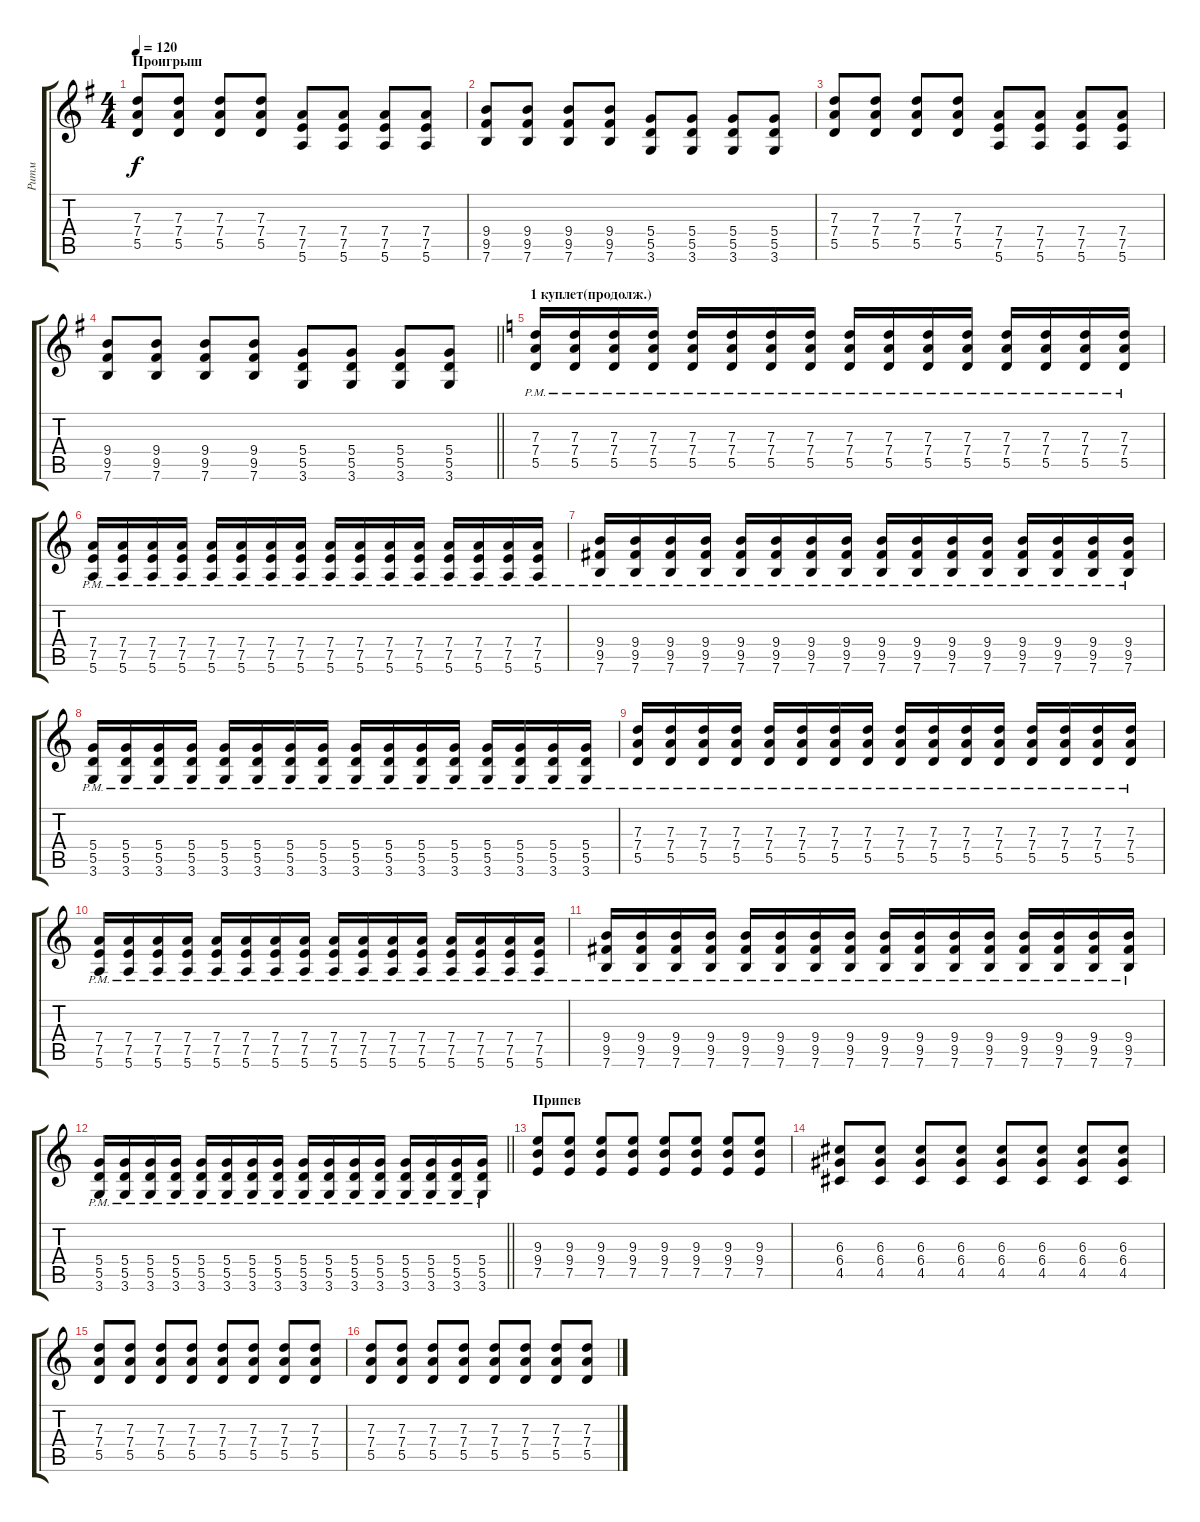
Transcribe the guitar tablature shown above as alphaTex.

\track ("Ритм" "Ритм") {instrument distortionguitar}
\staff {score tabs}
\tuning (E4 B3 G3 D3 A2 E2) {hide}
\ts (4 4)
\section ("" "Проигрыш")
\tempo 120
\clef g2
\ks g
(7.3 7.4 5.5).8{dy f volume 6} (7.3 7.4 5.5).8 (7.3 7.4 5.5).8 (7.3 7.4 5.5).8 (7.4 7.5 5.6).8 (7.4 7.5 5.6).8 (7.4 7.5 5.6).8 (7.4 7.5 5.6).8 |
(9.4 9.5 7.6).8 (9.4 9.5 7.6).8 (9.4 9.5 7.6).8 (9.4 9.5 7.6).8 (5.4 5.5 3.6).8 (5.4 5.5 3.6).8 (5.4 5.5 3.6).8 (5.4 5.5 3.6).8 |
(7.3 7.4 5.5).8{volume 6} (7.3 7.4 5.5).8 (7.3 7.4 5.5).8 (7.3 7.4 5.5).8 (7.4 7.5 5.6).8 (7.4 7.5 5.6).8 (7.4 7.5 5.6).8 (7.4 7.5 5.6).8 |
\barLineRight lightlight
(9.4 9.5 7.6).8 (9.4 9.5 7.6).8 (9.4 9.5 7.6).8 (9.4 9.5 7.6).8 (5.4 5.5 3.6).8 (5.4 5.5 3.6).8 (5.4 5.5 3.6).8 (5.4 5.5 3.6).8 |
\section ("" "1 куплет(продолж.)")
\ks c
(7.3{pm} 7.4{pm} 5.5{pm}).16 (7.3{pm} 7.4{pm} 5.5{pm}).16 (7.3{pm} 7.4{pm} 5.5{pm}).16 (7.3{pm} 7.4{pm} 5.5{pm}).16 (7.3{pm} 7.4{pm} 5.5{pm}).16 (7.3{pm} 7.4{pm} 5.5{pm}).16 (7.3{pm} 7.4{pm} 5.5{pm}).16 (7.3{pm} 7.4{pm} 5.5{pm}).16 (7.3{pm} 7.4{pm} 5.5{pm}).16 (7.3{pm} 7.4{pm} 5.5{pm}).16 (7.3{pm} 7.4{pm} 5.5{pm}).16 (7.3{pm} 7.4{pm} 5.5{pm}).16 (7.3{pm} 7.4{pm} 5.5{pm}).16 (7.3{pm} 7.4{pm} 5.5{pm}).16 (7.3{pm} 7.4{pm} 5.5{pm}).16 (7.3{pm} 7.4{pm} 5.5{pm}).16 |
(7.4{pm} 7.5{pm} 5.6{pm}).16 (7.4{pm} 7.5{pm} 5.6{pm}).16 (7.4{pm} 7.5{pm} 5.6{pm}).16 (7.4{pm} 7.5{pm} 5.6{pm}).16 (7.4{pm} 7.5{pm} 5.6{pm}).16 (7.4{pm} 7.5{pm} 5.6{pm}).16 (7.4{pm} 7.5{pm} 5.6{pm}).16 (7.4{pm} 7.5{pm} 5.6{pm}).16 (7.4{pm} 7.5{pm} 5.6{pm}).16 (7.4{pm} 7.5{pm} 5.6{pm}).16 (7.4{pm} 7.5{pm} 5.6{pm}).16 (7.4{pm} 7.5{pm} 5.6{pm}).16 (7.4{pm} 7.5{pm} 5.6{pm}).16 (7.4{pm} 7.5{pm} 5.6{pm}).16 (7.4{pm} 7.5{pm} 5.6{pm}).16 (7.4{pm} 7.5{pm} 5.6{pm}).16 |
(9.4{pm} 9.5{pm} 7.6{pm}).16 (9.4{pm} 9.5{pm} 7.6{pm}).16 (9.4{pm} 9.5{pm} 7.6{pm}).16 (9.4{pm} 9.5{pm} 7.6{pm}).16 (9.4{pm} 9.5{pm} 7.6{pm}).16 (9.4{pm} 9.5{pm} 7.6{pm}).16 (9.4{pm} 9.5{pm} 7.6{pm}).16 (9.4{pm} 9.5{pm} 7.6{pm}).16 (9.4{pm} 9.5{pm} 7.6{pm}).16 (9.4{pm} 9.5{pm} 7.6{pm}).16 (9.4{pm} 9.5{pm} 7.6{pm}).16 (9.4{pm} 9.5{pm} 7.6{pm}).16 (9.4{pm} 9.5{pm} 7.6{pm}).16 (9.4{pm} 9.5{pm} 7.6{pm}).16 (9.4{pm} 9.5{pm} 7.6{pm}).16 (9.4{pm} 9.5{pm} 7.6{pm}).16 |
(5.4{pm} 5.5{pm} 3.6{pm}).16 (5.4{pm} 5.5{pm} 3.6{pm}).16 (5.4{pm} 5.5{pm} 3.6{pm}).16 (5.4{pm} 5.5{pm} 3.6{pm}).16 (5.4{pm} 5.5{pm} 3.6{pm}).16 (5.4{pm} 5.5{pm} 3.6{pm}).16 (5.4{pm} 5.5{pm} 3.6{pm}).16 (5.4{pm} 5.5{pm} 3.6{pm}).16 (5.4{pm} 5.5{pm} 3.6{pm}).16 (5.4{pm} 5.5{pm} 3.6{pm}).16 (5.4{pm} 5.5{pm} 3.6{pm}).16 (5.4{pm} 5.5{pm} 3.6{pm}).16 (5.4{pm} 5.5{pm} 3.6{pm}).16 (5.4{pm} 5.5{pm} 3.6{pm}).16 (5.4{pm} 5.5{pm} 3.6{pm}).16 (5.4{pm} 5.5{pm} 3.6{pm}).16 |
(7.3{pm} 7.4{pm} 5.5{pm}).16 (7.3{pm} 7.4{pm} 5.5{pm}).16 (7.3{pm} 7.4{pm} 5.5{pm}).16 (7.3{pm} 7.4{pm} 5.5{pm}).16 (7.3{pm} 7.4{pm} 5.5{pm}).16 (7.3{pm} 7.4{pm} 5.5{pm}).16 (7.3{pm} 7.4{pm} 5.5{pm}).16 (7.3{pm} 7.4{pm} 5.5{pm}).16 (7.3{pm} 7.4{pm} 5.5{pm}).16 (7.3{pm} 7.4{pm} 5.5{pm}).16 (7.3{pm} 7.4{pm} 5.5{pm}).16 (7.3{pm} 7.4{pm} 5.5{pm}).16 (7.3{pm} 7.4{pm} 5.5{pm}).16 (7.3{pm} 7.4{pm} 5.5{pm}).16 (7.3{pm} 7.4{pm} 5.5{pm}).16 (7.3{pm} 7.4{pm} 5.5{pm}).16 |
(7.4{pm} 7.5{pm} 5.6{pm}).16 (7.4{pm} 7.5{pm} 5.6{pm}).16 (7.4{pm} 7.5{pm} 5.6{pm}).16 (7.4{pm} 7.5{pm} 5.6{pm}).16 (7.4{pm} 7.5{pm} 5.6{pm}).16 (7.4{pm} 7.5{pm} 5.6{pm}).16 (7.4{pm} 7.5{pm} 5.6{pm}).16 (7.4{pm} 7.5{pm} 5.6{pm}).16 (7.4{pm} 7.5{pm} 5.6{pm}).16 (7.4{pm} 7.5{pm} 5.6{pm}).16 (7.4{pm} 7.5{pm} 5.6{pm}).16 (7.4{pm} 7.5{pm} 5.6{pm}).16 (7.4{pm} 7.5{pm} 5.6{pm}).16 (7.4{pm} 7.5{pm} 5.6{pm}).16 (7.4{pm} 7.5{pm} 5.6{pm}).16 (7.4{pm} 7.5{pm} 5.6{pm}).16 |
(9.4{pm} 9.5{pm} 7.6{pm}).16 (9.4{pm} 9.5{pm} 7.6{pm}).16 (9.4{pm} 9.5{pm} 7.6{pm}).16 (9.4{pm} 9.5{pm} 7.6{pm}).16 (9.4{pm} 9.5{pm} 7.6{pm}).16 (9.4{pm} 9.5{pm} 7.6{pm}).16 (9.4{pm} 9.5{pm} 7.6{pm}).16 (9.4{pm} 9.5{pm} 7.6{pm}).16 (9.4{pm} 9.5{pm} 7.6{pm}).16 (9.4{pm} 9.5{pm} 7.6{pm}).16 (9.4{pm} 9.5{pm} 7.6{pm}).16 (9.4{pm} 9.5{pm} 7.6{pm}).16 (9.4{pm} 9.5{pm} 7.6{pm}).16 (9.4{pm} 9.5{pm} 7.6{pm}).16 (9.4{pm} 9.5{pm} 7.6{pm}).16 (9.4{pm} 9.5{pm} 7.6{pm}).16 |
\barLineRight lightlight
(5.4{pm} 5.5{pm} 3.6{pm}).16 (5.4{pm} 5.5{pm} 3.6{pm}).16 (5.4{pm} 5.5{pm} 3.6{pm}).16 (5.4{pm} 5.5{pm} 3.6{pm}).16 (5.4{pm} 5.5{pm} 3.6{pm}).16 (5.4{pm} 5.5{pm} 3.6{pm}).16 (5.4{pm} 5.5{pm} 3.6{pm}).16 (5.4{pm} 5.5{pm} 3.6{pm}).16 (5.4{pm} 5.5{pm} 3.6{pm}).16 (5.4{pm} 5.5{pm} 3.6{pm}).16 (5.4{pm} 5.5{pm} 3.6{pm}).16 (5.4{pm} 5.5{pm} 3.6{pm}).16 (5.4{pm} 5.5{pm} 3.6{pm}).16 (5.4{pm} 5.5{pm} 3.6{pm}).16 (5.4{pm} 5.5{pm} 3.6{pm}).16 (5.4{pm} 5.5{pm} 3.6{pm}).16 |
\section ("" "Припев")
(9.3 9.4 7.5).8{volume 6} (9.3 9.4 7.5).8 (9.3 9.4 7.5).8 (9.3 9.4 7.5).8 (9.3 9.4 7.5).8 (9.3 9.4 7.5).8 (9.3 9.4 7.5).8 (9.3 9.4 7.5).8 |
(6.3 6.4 4.5).8 (6.3 6.4 4.5).8 (6.3 6.4 4.5).8 (6.3 6.4 4.5).8 (6.3 6.4 4.5).8 (6.3 6.4 4.5).8 (6.3 6.4 4.5).8 (6.3 6.4 4.5).8 |
(7.3 7.4 5.5).8 (7.3 7.4 5.5).8 (7.3 7.4 5.5).8 (7.3 7.4 5.5).8 (7.3 7.4 5.5).8 (7.3 7.4 5.5).8 (7.3 7.4 5.5).8 (7.3 7.4 5.5).8 |
(7.3 7.4 5.5).8 (7.3 7.4 5.5).8 (7.3 7.4 5.5).8 (7.3 7.4 5.5).8 (7.3 7.4 5.5).8 (7.3 7.4 5.5).8 (7.3 7.4 5.5).8 (7.3 7.4 5.5).8
